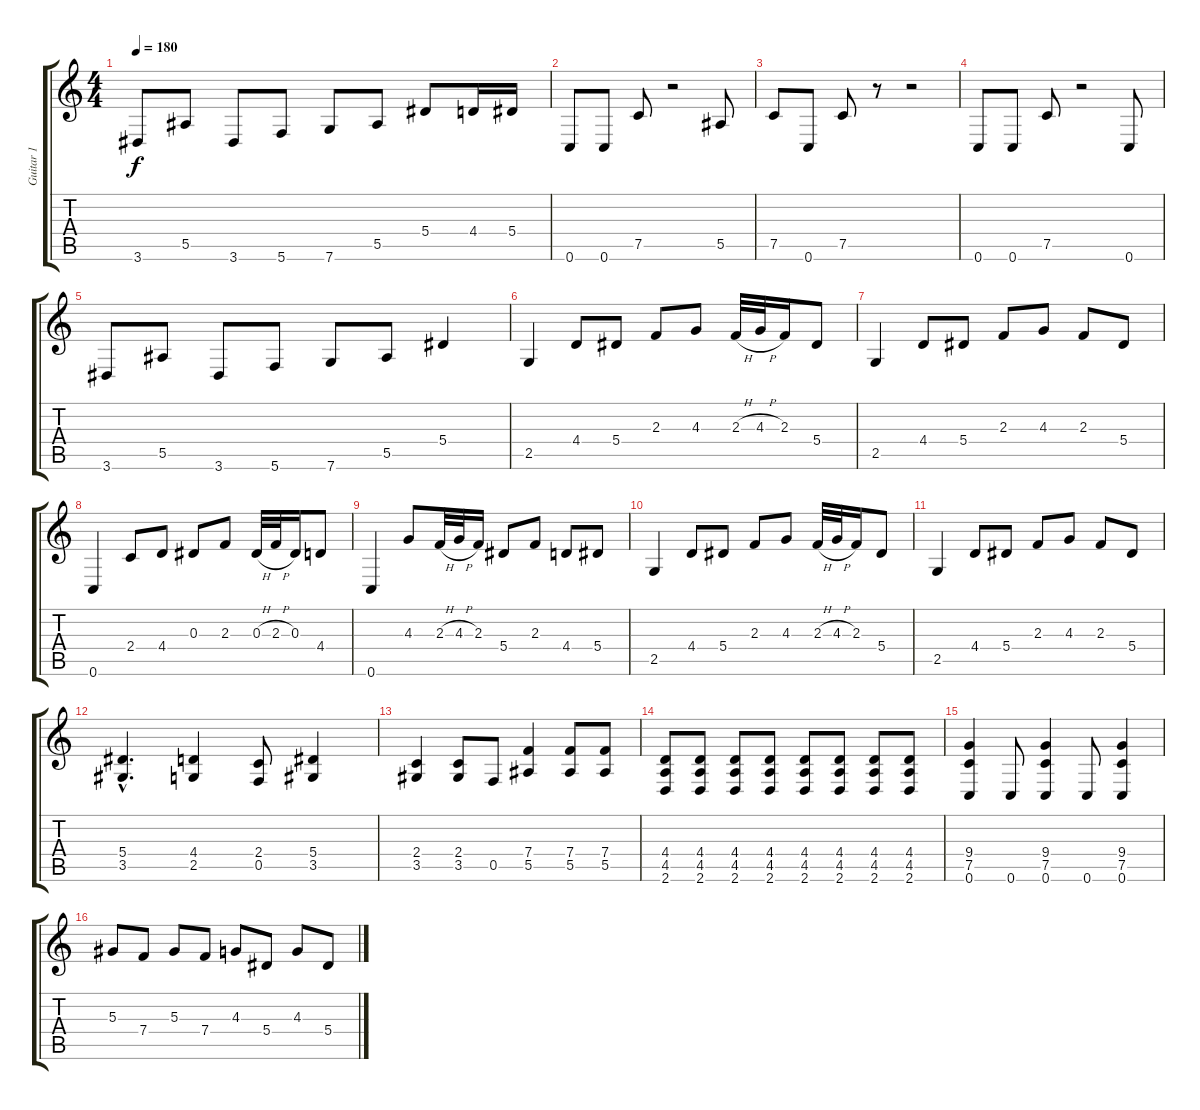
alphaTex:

\track ("Guitar 1" "Guitar 1") {instrument overdrivenguitar}
\staff {score tabs}
\tuning (C4 G3 Eb3 Bb2 F2 C2) {hide}
\ts (4 4)
\tempo 180
\clef g2
\ks c
3.6.8{dy f} 5.5.8 3.6.8 5.6.8 7.6.8 5.5.8 5.4.8 4.4.16 5.4.16 |
0.6.8 0.6.8 7.5.8 r.2 5.5.8 |
7.5.8 0.6.8 7.5.8 r.8 r.2 |
0.6.8 0.6.8 7.5.8 r.2 0.6.8 |
3.6.8 5.5.8 3.6.8 5.6.8 7.6.8 5.5.8 5.4.4 |
2.5.4 4.4.8 5.4.8 2.3.8 4.3.8 2.3{h}.32 4.3{h}.32 2.3.16 5.4.8 |
2.5.4 4.4.8 5.4.8 2.3.8 4.3.8 2.3.8 5.4.8 |
0.6.4 2.4.8 4.4.8 0.3.8 2.3.8 0.3{h}.32 2.3{h}.32 0.3.16 4.4.8 |
0.6.4 4.3.8 2.3{h}.32 4.3{h}.32 2.3.16 5.4.8 2.3.8 4.4.8 5.4.8 |
2.5.4 4.4.8 5.4.8 2.3.8 4.3.8 2.3{h}.32 4.3{h}.32 2.3.16 5.4.8 |
2.5.4 4.4.8 5.4.8 2.3.8 4.3.8 2.3.8 5.4.8 |
(5.4{hac} 3.5{hac}).4{d} (4.4 2.5).4 (2.4 0.5).8 (5.4 3.5).4 |
(2.4 3.5).4 (2.4 3.5).8 0.5.8 (7.4 5.5).4 (7.4 5.5).8 (7.4 5.5).8 |
(4.4 4.5 2.6).8 (4.4 4.5 2.6).8 (4.4 4.5 2.6).8 (4.4 4.5 2.6).8 (4.4 4.5 2.6).8 (4.4 4.5 2.6).8 (4.4 4.5 2.6).8 (4.4 4.5 2.6).8 |
(9.4 7.5 0.6).4 0.6.8 (9.4 7.5 0.6).4 0.6.8 (9.4 7.5 0.6).4 |
5.3.8 7.4.8 5.3.8 7.4.8 4.3.8 5.4.8 4.3.8 5.4.8
